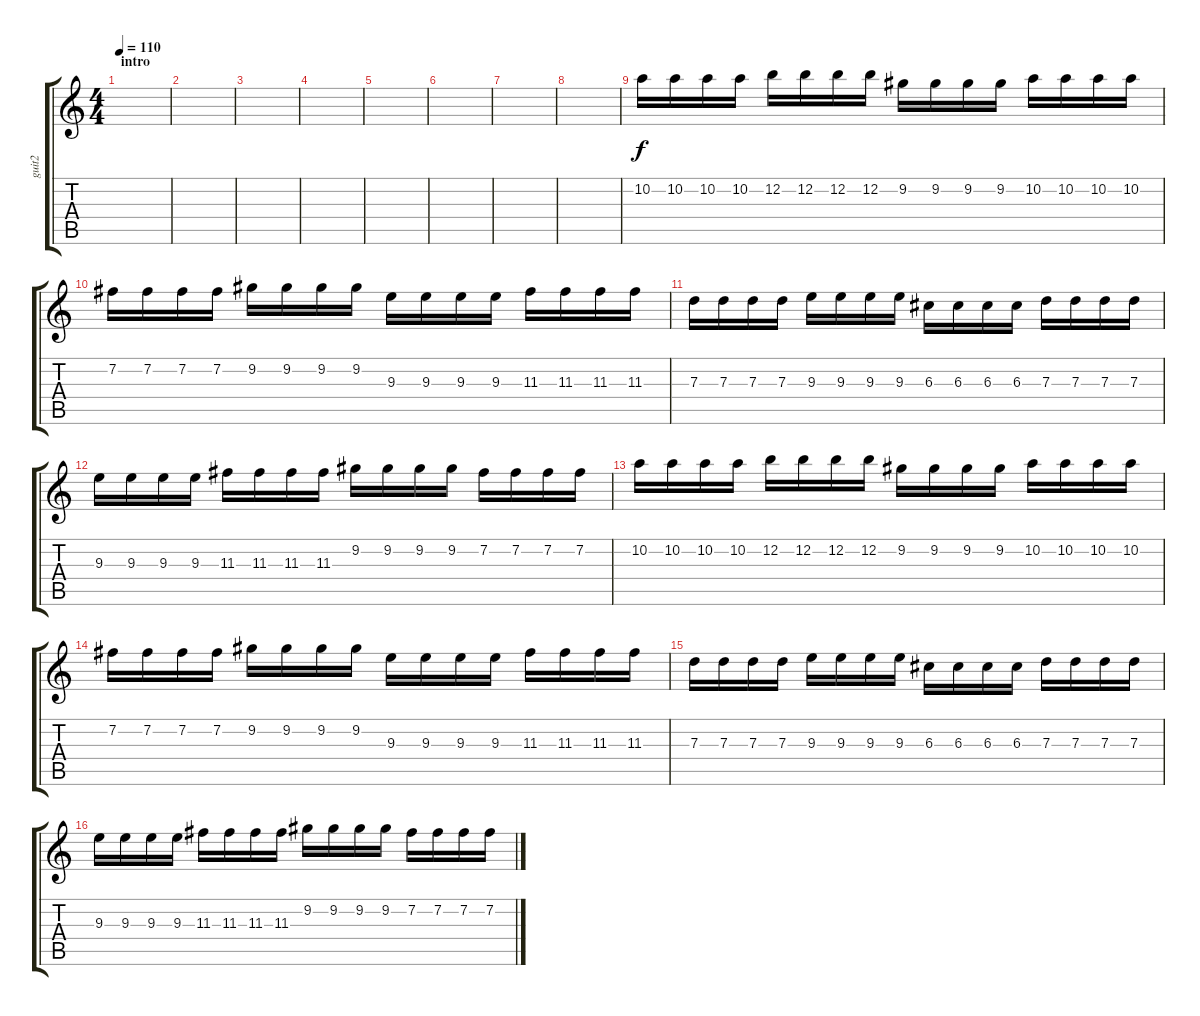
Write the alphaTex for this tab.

\track ("guit2" "guit2") {instrument distortionguitar}
\staff {score tabs}
\tuning (E4 B3 G3 D3 A2 D2) {hide}
\ts (4 4)
\section ("" "intro")
\tempo 110
\clef g2
\ks c
|
|
|
|
|
|
|
|
10.2.16 10.2.16 10.2.16 10.2.16 12.2.16 12.2.16 12.2.16 12.2.16 9.2.16 9.2.16 9.2.16 9.2.16 10.2.16 10.2.16 10.2.16 10.2.16 |
7.2.16 7.2.16 7.2.16 7.2.16 9.2.16 9.2.16 9.2.16 9.2.16 9.3.16 9.3.16 9.3.16 9.3.16 11.3.16 11.3.16 11.3.16 11.3.16 |
7.3.16 7.3.16 7.3.16 7.3.16 9.3.16 9.3.16 9.3.16 9.3.16 6.3.16 6.3.16 6.3.16 6.3.16 7.3.16 7.3.16 7.3.16 7.3.16 |
9.3.16 9.3.16 9.3.16 9.3.16 11.3.16 11.3.16 11.3.16 11.3.16 9.2.16 9.2.16 9.2.16 9.2.16 7.2.16 7.2.16 7.2.16 7.2.16 |
10.2.16 10.2.16 10.2.16 10.2.16 12.2.16 12.2.16 12.2.16 12.2.16 9.2.16 9.2.16 9.2.16 9.2.16 10.2.16 10.2.16 10.2.16 10.2.16 |
7.2.16 7.2.16 7.2.16 7.2.16 9.2.16 9.2.16 9.2.16 9.2.16 9.3.16 9.3.16 9.3.16 9.3.16 11.3.16 11.3.16 11.3.16 11.3.16 |
7.3.16 7.3.16 7.3.16 7.3.16 9.3.16 9.3.16 9.3.16 9.3.16 6.3.16 6.3.16 6.3.16 6.3.16 7.3.16 7.3.16 7.3.16 7.3.16 |
9.3.16 9.3.16 9.3.16 9.3.16 11.3.16 11.3.16 11.3.16 11.3.16 9.2.16 9.2.16 9.2.16 9.2.16 7.2.16 7.2.16 7.2.16 7.2.16
